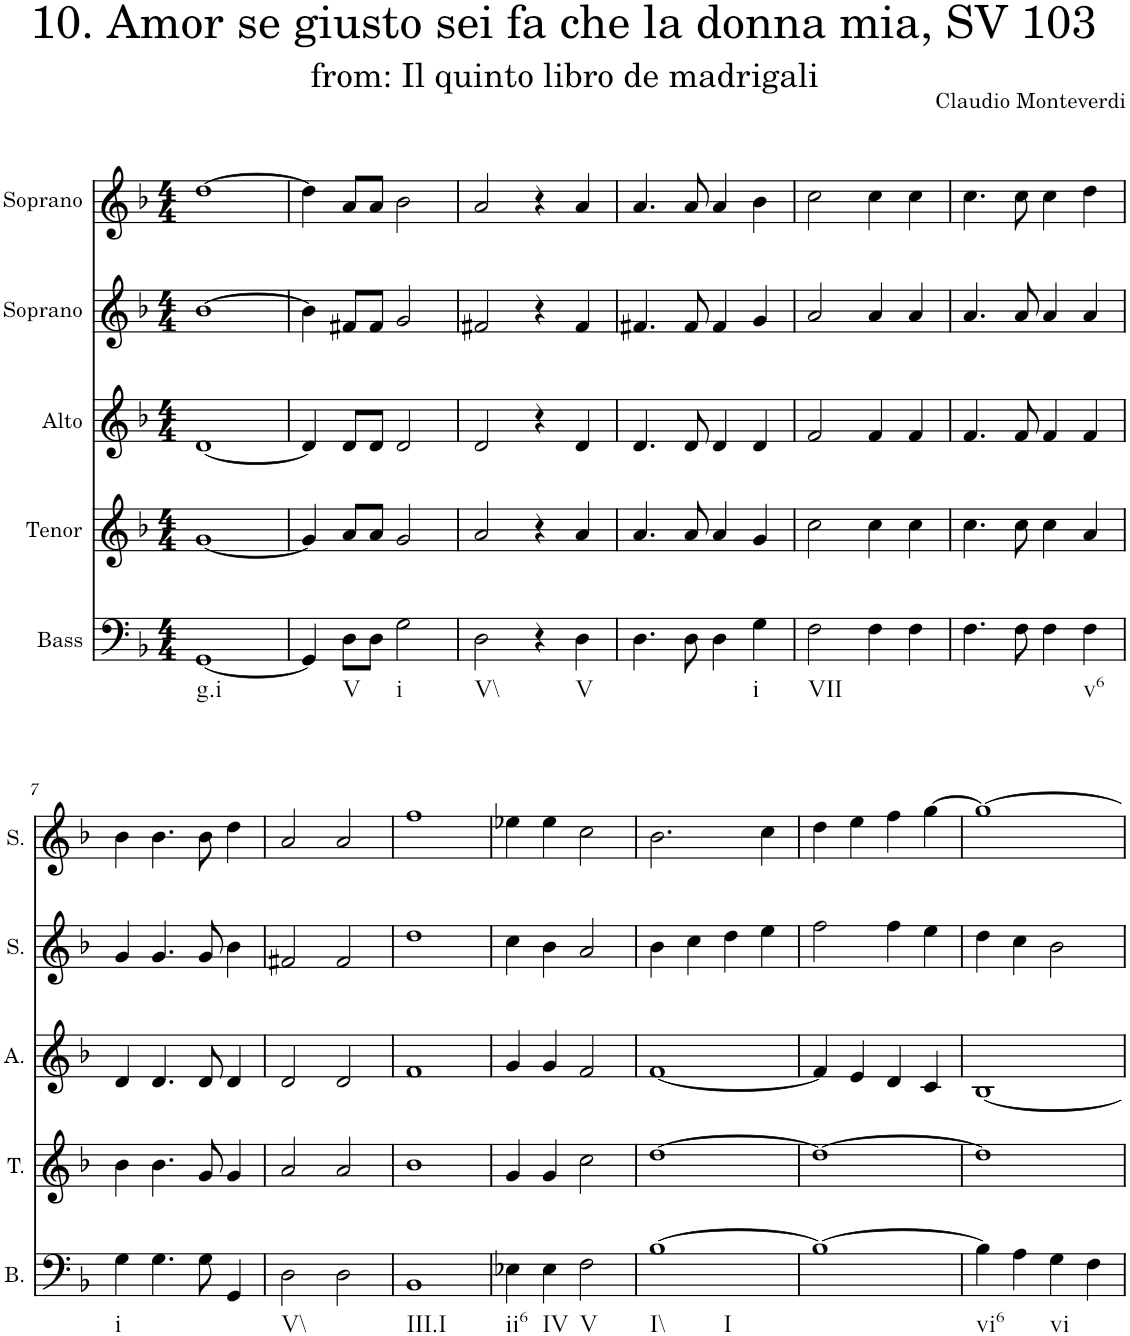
**kern	**kern	**kern	**kern	**kern
*part5	*part4	*part3	*part2	*part1
*staff5	*staff4	*staff3	*staff2	*staff1
*I"Bass	*I"Tenor	*I"Alto	*I"Soprano	*I"Soprano
*I'B.	*I'T.	*I'A.	*I'S.	*I'S.
*clefF4	*clefG2	*clefG2	*clefG2	*clefG2
*k[b-]	*k[b-]	*k[b-]	*k[b-]	*k[b-]
*M4/4	*M4/4	*M4/4	*M4/4	*M4/4
=1	=1	=1	=1	=1
!LO:TX:b:t=g.i	!	!	!	!
[1GG	[1g	[1d	[1b-	[1dd
=2	=2	=2	=2	=2
4GG/]	4g/]	4d/]	4b-\]	4dd\]
!LO:TX:b:t=V	!	!	!	!
8D\L	8a/L	8d/L	8f#X/L	8a/L
8D\J	8a/J	8d/J	8f#/J	8a/J
!LO:TX:b:t=i	!	!	!	!
2G\	2g/	2d/	2g/	2b-\
=3	=3	=3	=3	=3
!LO:TX:b:t=V\\	!	!	!	!
2D\	2a/	2d/	2f#X/	2a/
4r	4r	4r	4r	4r
!LO:TX:b:t=V	!	!	!	!
4D\	4a/	4d/	4f#/	4a/
=4	=4	=4	=4	=4
4.D\	4.a/	4.d/	4.f#X/	4.a/
8D\	8a/	8d/	8f#/	8a/
4D\	4a/	4d/	4f#/	4a/
!LO:TX:b:t=i	!	!	!	!
4G\	4g/	4d/	4g/	4b-\
=5	=5	=5	=5	=5
!LO:TX:b:t=VII	!	!	!	!
2F\	2cc\	2f/	2a/	2cc\
4F\	4cc\	4f/	4a/	4cc\
4F\	4cc\	4f/	4a/	4cc\
=6	=6	=6	=6	=6
4.F\	4.cc\	4.f/	4.a/	4.cc\
8F\	8cc\	8f/	8a/	8cc\
4F\	4cc\	4f/	4a/	4cc\
!LO:TX:b:t=v6	!	!	!	!
4F\	4a/	4f/	4a/	4dd\
!!LO:LB:g=z
=7	=7	=7	=7	=7
!LO:TX:b:t=i	!	!	!	!
4G\	4b-\	4d/	4g/	4b-\
4.G\	4.b-\	4.d/	4.g/	4.b-\
8G\	8g/	8d/	8g/	8b-\
4GG/	4g/	4d/	4b-\	4dd\
=8	=8	=8	=8	=8
!LO:TX:b:t=V\\	!	!	!	!
2D\	2a/	2d/	2f#X/	2a/
2D\	2a/	2d/	2f#/	2a/
=9	=9	=9	=9	=9
!LO:TX:b:t=III.I	!	!	!	!
1BB-	1b-	1f	1dd	1ff
=10	=10	=10	=10	=10
!LO:TX:b:t=ii6	!	!	!	!
4E-X\	4g/	4g/	4cc\	4ee-X\
!LO:TX:b:t=IV	!	!	!	!
4E-\	4g/	4g/	4b-\	4ee-\
!LO:TX:b:t=V	!	!	!	!
2F\	2cc\	2f/	2a/	2cc\
=11	=11	=11	=11	=11
!LO:TX:b:t=I\\	!	!	!	!
!LO:TX:b:t=I	!	!	!	!
[1B-	[1dd	[1f	4b-\	2.b-\
.	.	.	4cc\	.
.	.	.	4dd\	.
.	.	.	4ee\	4cc\
=12	=12	=12	=12	=12
1B-_	1dd_	4f/]	2ff\	4dd\
.	.	4e/	.	4ee\
.	.	4d/	4ff\	4ff\
.	.	4c/	4ee\	[4gg\
=13	=13	=13	=13	=13
!LO:TX:b:t=vi6	!	!	!	!
4B-\]	1dd]	[1B-	4dd\	1gg_
4A\	.	.	4cc\	.
!LO:TX:b:t=vi	!	!	!	!
4G\	.	.	2b-\	.
4F\	.	.	.	.
=	=	=	=	=
*-	*-	*-	*-	*-
